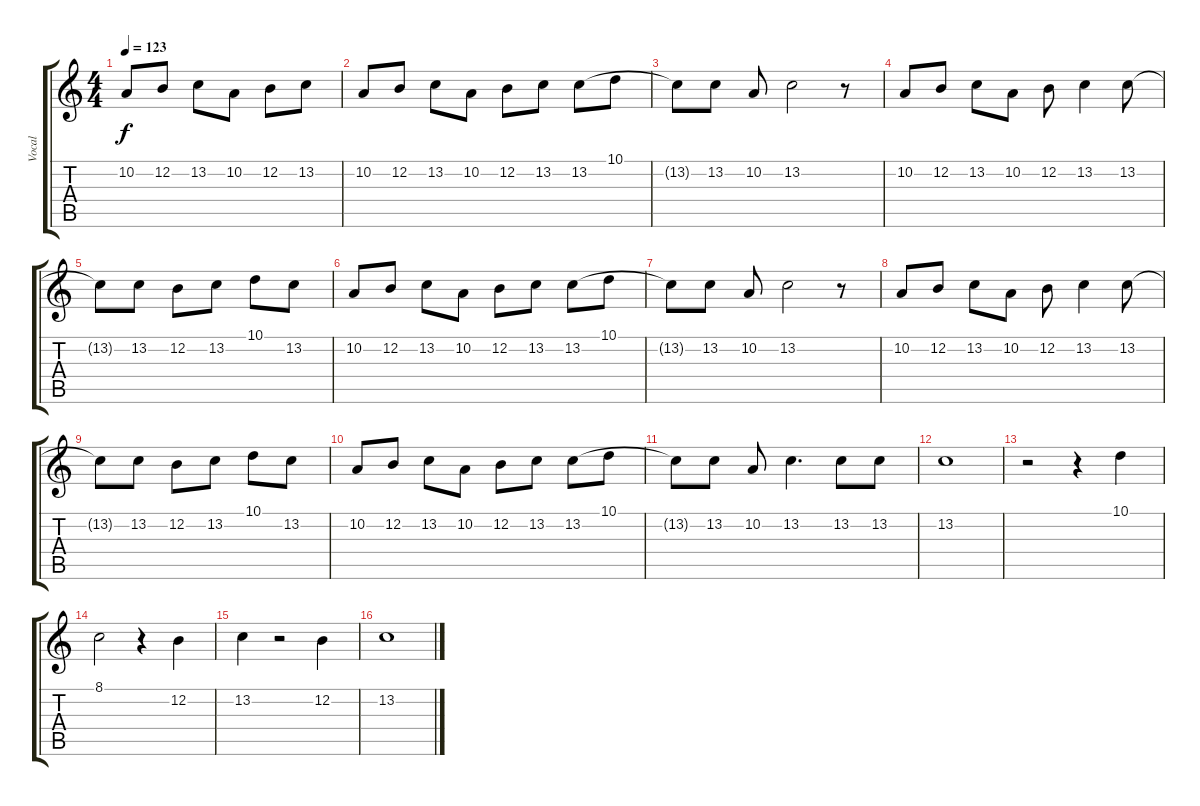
\track ("Vocal" "Vocal") {instrument synthvoice}
\staff {score tabs}
\tuning (E4 B3 G3 D3 A2 E2) {hide}
\ts (4 4)
\tempo 123
\clef g2
\ks c
10.2{t}.8{dy f} 12.2.8 13.2.8 10.2.8 12.2.8 13.2.8 |
10.2.8 12.2.8 13.2.8 10.2.8 12.2.8 13.2.8 13.2.8 10.1.8 |
13.2{t}.8 13.2.8 10.2.8 13.2.2 r.8 |
10.2.8 12.2.8 13.2.8 10.2.8 12.2.8 13.2.4 13.2.8 |
13.2{t}.8 13.2.8 12.2.8 13.2.8 10.1.8 13.2.8 |
10.2.8 12.2.8 13.2.8 10.2.8 12.2.8 13.2.8 13.2.8 10.1.8 |
13.2{t}.8 13.2.8 10.2.8 13.2.2 r.8 |
10.2.8 12.2.8 13.2.8 10.2.8 12.2.8 13.2.4 13.2.8 |
13.2{t}.8 13.2.8 12.2.8 13.2.8 10.1.8 13.2.8 |
10.2.8 12.2.8 13.2.8 10.2.8 12.2.8 13.2.8 13.2.8 10.1.8 |
13.2{t}.8 13.2.8 10.2.8 13.2.4{d} 13.2.8 13.2.8 |
13.2.1 |
r.2 r.4 10.1.4 |
8.1.2 r.4 12.2.4 |
13.2.4 r.2 12.2.4 |
13.2.1
